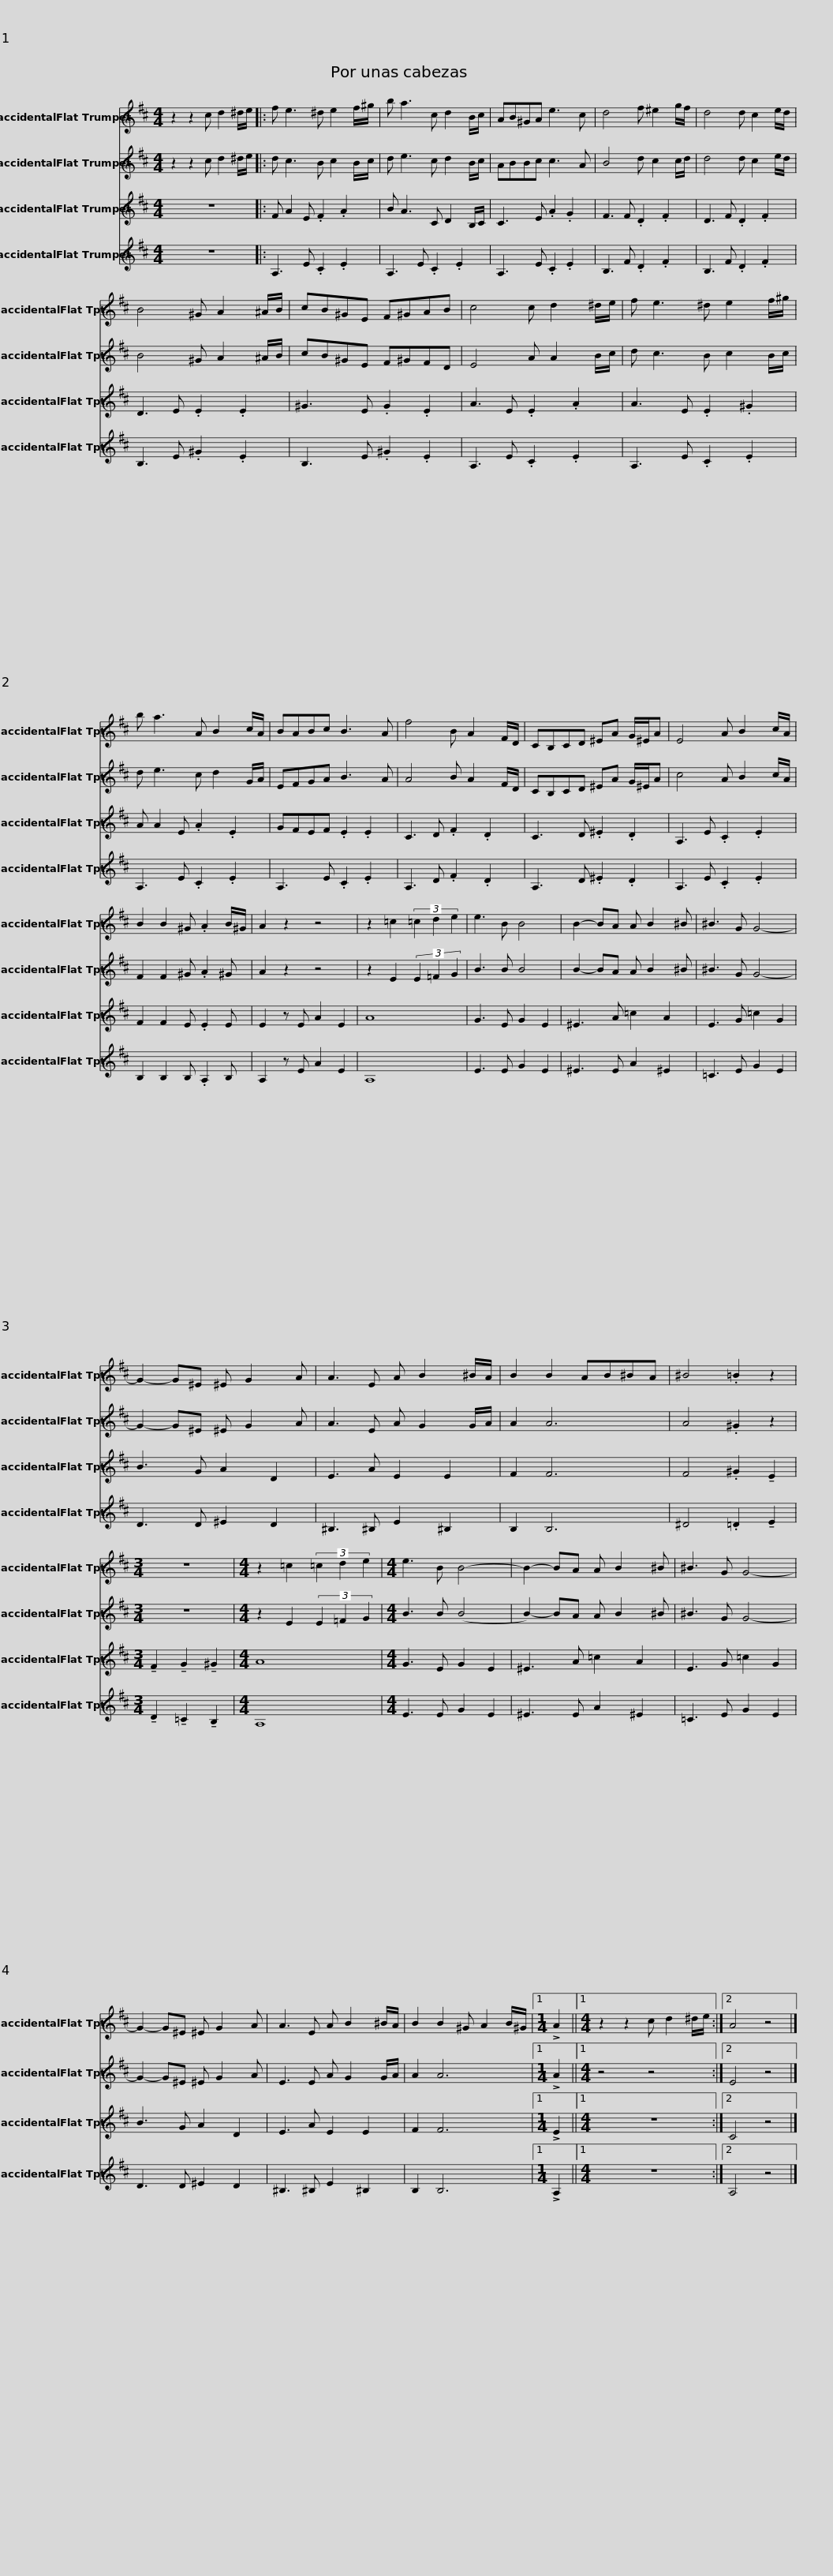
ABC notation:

X:1
%%score 1 2 3 4
L:1/8
M:4/4
I:linebreak $
K:none
V:1 treble transpose=-2
V:2 treble transpose=-2
V:3 treble transpose=-2
V:4 treble transpose=-2
V:1
[K:D] z2 z2 c d2 ^d/e/ |: f e3 ^d e2 f/^g/ | b a3 c d2 B/c/ | AB^GA e3 c |$ d4 f ^e2 g/f/ | %5
 d4 d c2 e/d/ | B4 ^G A2 ^A/B/ | cB^GE F^GAB |$ c4 c d2 ^d/e/ | f e3 ^d e2 f/^g/ | %10
 b a3 A B2 c/A/ | BABc B3 A |$ f4 B A2 F/D/ | CB,CD ^EA G/^E/A | E4 A B2 c/A/ | %15
 B2 B2 ^G .A2 B/^G/ |$ A2 z2 z4 | z2 =c2 (3=c2 d2 e2 | e3 B B4 | B2- BA A B2 ^B | %20
 ^B3 G G4- |$ G2- G^E ^E G2 A | A3 E A B2 ^B/A/ | B2 B2 AB^BA | ^B4 .=B2 z2 | %25
[M:3/4] z6 |$[M:4/4] z2 =c2 (3=c2 d2 e2 |[M:4/4] e3 B B4- | B2- BA A B2 ^B | ^B3 G G4- | %30
 G2- G^E ^E G2 A |$ A3 E A B2 ^B/A/ | B2 B2 ^G A2 B/^G/ |1[M:1/4] !>!A2 ||1[M:4/4] z2 z2 c d2 ^d/e/ :|2 %35
 A4 z4 |] %36
V:2
[K:D] z2 z2 c d2 ^d/e/ |: d c3 B c2 B/c/ | d e3 c d2 B/c/ | ABBc c3 A |$ B4 d c2 c/d/ | %5
 d4 d c2 e/d/ | B4 ^G A2 ^A/B/ | cB^GE F^GFD |$ E4 A A2 B/c/ | d c3 B c2 B/c/ | %10
 d e3 c d2 G/A/ | EFGA B3 A |$ A4 B A2 F/D/ | CB,CD ^EA G/^E/A | c4 A B2 c/A/ | %15
 F2 F2 ^G .A2 ^G |$ A2 z2 z4 | z2 E2 (3E2 =F2 G2 | B3 B B4 | B2- BA A B2 ^B | %20
 ^B3 G G4- |$ G2- G^E ^E G2 A | A3 E A G2 G/A/ | A2 A6 | A4 .^G2 z2 | %25
[M:3/4] z6 |$[M:4/4] z2 E2 (3E2 =F2 G2 |[M:4/4] B3 B (B4 | B2-) BA A B2 ^B | ^B3 G G4- | %30
 G2- G^E ^E G2 A |$ E3 E A G2 G/A/ | A2 A6 |1[M:1/4] !>!A2 ||1[M:4/4] z4 z4 :|2 %35
 E4 z4 |] %36
V:3
[K:D] z8 |: F A2 E .F2 .A2 | B A3 C D2 B,/C/ | C3 E .A2 .G2 |$ F3 F .D2 .F2 | %5
 D3 F .D2 .F2 | D3 E .E2 .E2 | ^G3 E .G2 .E2 |$ A3 E .E2 .A2 | A3 E .E2 .^G2 | %10
 A A2 E .A2 .E2 | GFEF .E2 .E2 |$ C3 D .F2 .D2 | C3 D .^E2 .D2 | A,3 E .C2 .E2 | %15
 F2 F2 E .E2 E |$ E2 z E A2 E2 | A8 | G3 E G2 E2 | ^E3 A =c2 A2 | %20
 E3 G =c2 G2 |$ B3 G A2 D2 | E3 A E2 E2 | F2 F6 | F4 .^G2 !tenuto!E2 | %25
[M:3/4] !tenuto!F2 !tenuto!G2 !tenuto!^G2 |$[M:4/4] A8 |[M:4/4] G3 E G2 E2 | ^E3 A =c2 A2 | E3 G =c2 G2 | %30
 B3 G A2 D2 |$ E3 A E2 E2 | F2 F6 |1[M:1/4] !>!E2 ||1[M:4/4] z8 :|2 %35
 C4 z4 |] %36
V:4
[K:D] z8 |: A,3 E .C2 .E2 | A,3 E .C2 .E2 | A,3 E .C2 .E2 |$ B,3 F .D2 .F2 | %5
 B,3 F .D2 .F2 | B,3 E .^G2 .E2 | B,3 E .^G2 .E2 |$ A,3 E .C2 .E2 | A,3 E .C2 .E2 | %10
 A,3 E .C2 .E2 | A,3 E .C2 .E2 |$ A,3 D .F2 .D2 | A,3 D .^E2 .D2 | A,3 E .C2 .E2 | %15
 B,2 B,2 B, .A,2 B, |$ A,2 z E A2 E2 | A,8 | E3 E G2 E2 | ^E3 E A2 ^E2 | %20
 =C3 E G2 E2 |$ D3 D ^E2 D2 | ^B,3 ^B, E2 ^B,2 | B,2 B,6 | ^D4 .=D2 !tenuto!E2 | %25
[M:3/4] !tenuto!D2 !tenuto!=C2 !tenuto!B,2 |$[M:4/4] A,8 |[M:4/4] E3 E G2 E2 | ^E3 E A2 ^E2 | =C3 E G2 E2 | %30
 D3 D ^E2 D2 |$ ^B,3 ^B, E2 ^B,2 | B,2 B,6 |1[M:1/4] !>!A,2 ||1[M:4/4] z8 :|2 %35
 A,4 z4 |] %36
